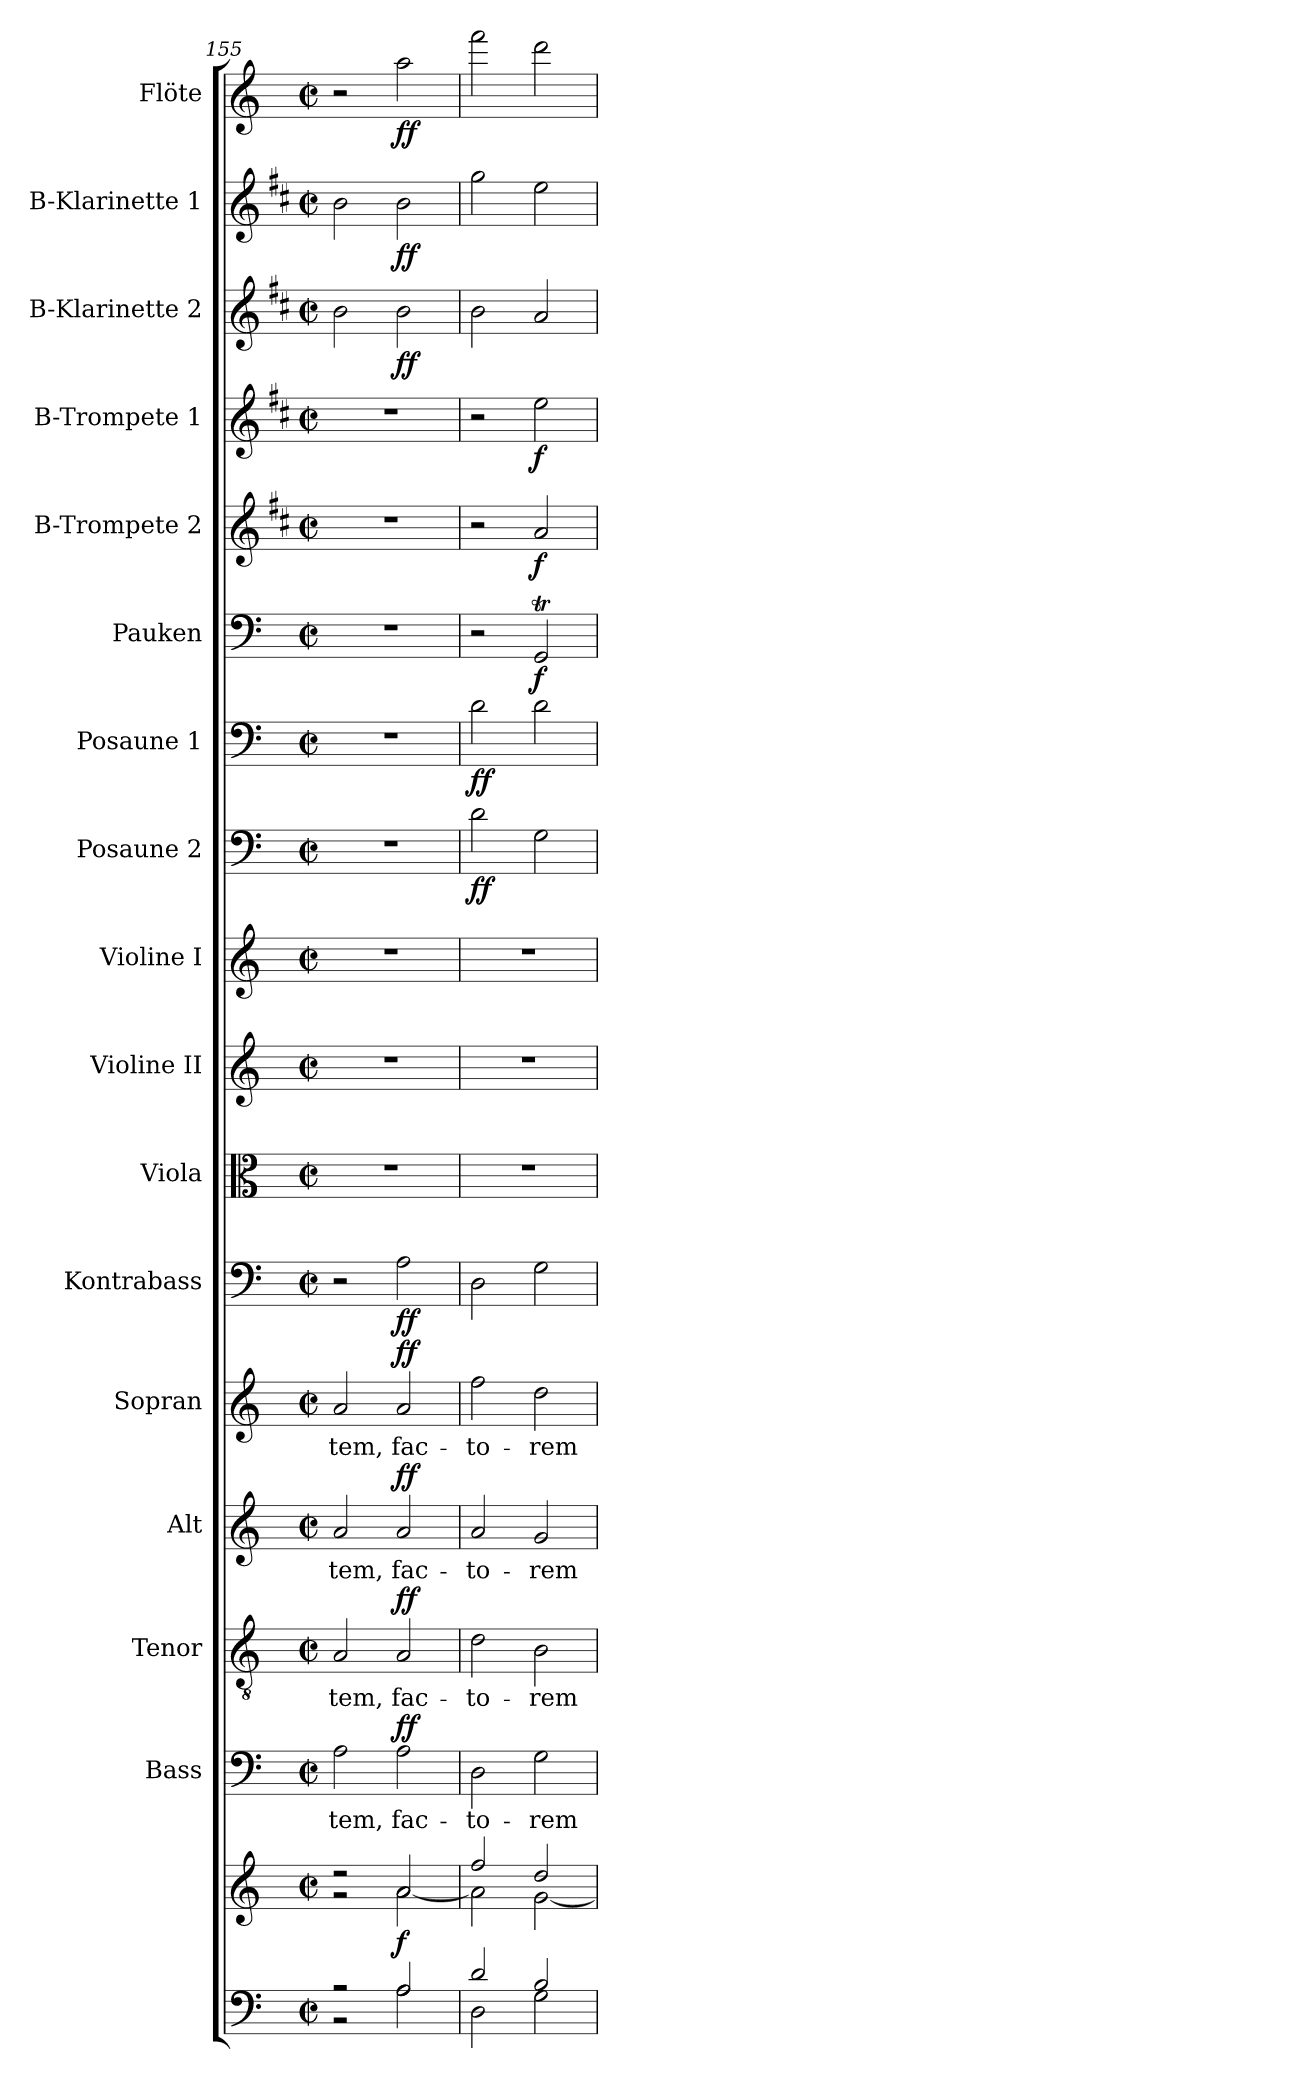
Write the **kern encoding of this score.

**kern	**kern	**dynam	**kern	**text	**dynam	**kern	**text	**dynam	**kern	**text	**dynam	**kern	**text	**dynam	**kern	**dynam	**kern	**kern	**kern	**kern	**dynam	**kern	**dynam	**kern	**dynam	**kern	**dynam	**kern	**dynam	**kern	**dynam	**kern	**dynam	**kern	**dynam
*part17	*part17	*part17	*part16	*part16	*part16	*part15	*part15	*part15	*part14	*part14	*part14	*part13	*part13	*part13	*part12	*part12	*part11	*part10	*part9	*part8	*part8	*part7	*part7	*part6	*part6	*part5	*part5	*part4	*part4	*part3	*part3	*part2	*part2	*part1	*part1
*staff18	*staff17	*staff17/18	*staff16	*staff16	*staff16	*staff15	*staff15	*staff15	*staff14	*staff14	*staff14	*staff13	*staff13	*staff13	*staff12	*staff12	*staff11	*staff10	*staff9	*staff8	*staff8	*staff7	*staff7	*staff6	*staff6	*staff5	*staff5	*staff4	*staff4	*staff3	*staff3	*staff2	*staff2	*staff1	*staff1
*	*	*	*I"Bass	*	*	*I"Tenor	*	*	*I"Alt	*	*	*I"Sopran	*	*	*I"Kontrabass	*	*I"Viola	*I"Violine II	*I"Violine I	*I"Posaune 2	*	*I"Posaune 1	*	*I"Pauken	*	*I"B-Trompete 2	*	*I"B-Trompete 1	*	*I"B-Klarinette 2	*	*I"B-Klarinette 1	*	*I"Flöte	*
*	*	*	*I'B.	*	*	*I'T.	*	*	*I'A.	*	*	*I'S.	*	*	*I'Kb.	*	*I'Vla.	*I'Vl. II	*I'Vl. I	*I'Pos. 2	*	*I'Pos. 1	*	*I'Pk.	*	*I'B Trp. 2	*	*I'B Trp. 1	*	*I'B Kl. 2	*	*I'B Kl. 1	*	*I'Fl.	*
*clefF4	*clefG2	*	*clefF4	*	*	*clefGv2	*	*	*clefG2	*	*	*clefG2	*	*	*clefF4	*	*clefC3	*clefG2	*clefG2	*clefF4	*	*clefF4	*	*clefF4	*	*clefG2	*	*clefG2	*	*clefG2	*	*clefG2	*	*clefG2	*
*	*	*	*	*	*	*	*	*	*	*	*	*	*	*	*ITrd7c12	*	*	*	*	*	*	*	*	*	*	*ITrd1c2	*	*ITrd1c2	*	*ITrd1c2	*	*ITrd1c2	*	*	*
*k[]	*k[]	*	*k[]	*	*	*k[]	*	*	*k[]	*	*	*k[]	*	*	*k[]	*	*k[]	*k[]	*k[]	*k[]	*	*k[]	*	*k[]	*	*k[]	*	*k[]	*	*k[]	*	*k[]	*	*k[]	*
*C:	*C:	*	*C:	*	*	*C:	*	*	*C:	*	*	*C:	*	*	*C:	*	*C:	*C:	*C:	*C:	*	*C:	*	*C:	*	*C:	*	*C:	*	*C:	*	*C:	*	*C:	*
*M2/2	*M2/2	*	*M2/2	*	*	*M2/2	*	*	*M2/2	*	*	*M2/2	*	*	*M2/2	*	*M2/2	*M2/2	*M2/2	*M2/2	*	*M2/2	*	*M2/2	*	*M2/2	*	*M2/2	*	*M2/2	*	*M2/2	*	*M2/2	*
*met(c|)	*met(c|)	*	*met(c|)	*	*	*met(c|)	*	*	*met(c|)	*	*	*met(c|)	*	*	*met(c|)	*	*met(c|)	*met(c|)	*met(c|)	*met(c|)	*	*met(c|)	*	*met(c|)	*	*met(c|)	*	*met(c|)	*	*met(c|)	*	*met(c|)	*	*met(c|)	*
=155	=155	=155	=155	=155	=155	=155	=155	=155	=155	=155	=155	=155	=155	=155	=155	=155	=155	=155	=155	=155	=155	=155	=155	=155	=155	=155	=155	=155	=155	=155	=155	=155	=155	=155	=155
*^	*^	*	*	*	*	*	*	*	*	*	*	*	*	*	*	*	*	*	*	*	*	*	*	*	*	*	*	*	*	*	*	*	*	*	*
!	!	!	!	!	!	!LO:LY:b	!	!	!LO:LY:b	!	!	!LO:LY:b	!	!	!LO:LY:b	!	!	!	!	!	!	!	!	!	!	!	!	!	!	!	!	!	!	!	!	!	!
2r	2r	2r	2r	.	2A\	-tem,	.	2A/	-tem,	.	2a/	-tem,	.	2a/	-tem,	.	2r	.	1r	1r	1r	1r	.	1r	.	1r	.	1r	.	1r	.	2a\	.	2a\	.	2r	.
!	!	!	!	!LO:DY:b	!	!LO:LY:b	!LO:DY:a	!	!LO:LY:b	!LO:DY:a	!	!LO:LY:b	!LO:DY:a	!	!LO:LY:b	!LO:DY:a	!	!LO:DY:b	!	!	!	!	!	!	!	!	!	!	!	!	!	!	!LO:DY:b	!	!LO:DY:b	!	!LO:DY:b
2A/	2A\	2a/	[<2a\	f	2A\	fac-	ff	2A/	fac-	ff	2a/	fac-	ff	2a/	fac-	ff	2AA\	ff	.	.	.	.	.	.	.	.	.	.	.	.	.	2a\	ff	2a\	ff	2aa\	ff
=156	=156	=156	=156	=156	=156	=156	=156	=156	=156	=156	=156	=156	=156	=156	=156	=156	=156	=156	=156	=156	=156	=156	=156	=156	=156	=156	=156	=156	=156	=156	=156	=156	=156	=156	=156	=156	=156
!	!	!	!	!	!	!LO:LY:b	!	!	!LO:LY:b	!	!	!LO:LY:b	!	!	!LO:LY:b	!	!	!	!	!	!	!	!LO:DY:b	!	!LO:DY:b	!	!	!	!	!	!	!	!	!	!	!	!
2d/	2D\	2ff/	2a\]	.	2D\	-to-	.	2d\	-to-	.	2a/	-to-	.	2ff\	-to-	.	2DD\	.	1r	1r	1r	2d\	ff	2d\	ff	2r	.	2r	.	2r	.	2a\	.	2ff\	.	2fff\	.
!	!	!	!	!	!	!LO:LY:b	!	!	!LO:LY:b	!	!	!LO:LY:b	!	!	!LO:LY:b	!	!	!	!	!	!	!	!	!	!	!	!LO:DY:b	!	!LO:DY:b	!	!LO:DY:b	!	!	!	!	!	!
2B/	2G\	2dd/	[<2g\	.	2G\	-rem	.	2B\	-rem	.	2g/	-rem	.	2dd\	-rem	.	2GG\	.	.	.	.	2G\	.	2d\	.	2GGT/	f	2g/	f	2dd\	f	2g/	.	2dd\	.	2ddd\	.
*v	*v	*	*	*	*	*	*	*	*	*	*	*	*	*	*	*	*	*	*	*	*	*	*	*	*	*	*	*	*	*	*	*	*	*	*	*	*
*	*v	*v	*	*	*	*	*	*	*	*	*	*	*	*	*	*	*	*	*	*	*	*	*	*	*	*	*	*	*	*	*	*	*	*	*	*
=	=	=	=	=	=	=	=	=	=	=	=	=	=	=	=	=	=	=	=	=	=	=	=	=	=	=	=	=	=	=	=	=	=	=	=
*-	*-	*-	*-	*-	*-	*-	*-	*-	*-	*-	*-	*-	*-	*-	*-	*-	*-	*-	*-	*-	*-	*-	*-	*-	*-	*-	*-	*-	*-	*-	*-	*-	*-	*-	*-
